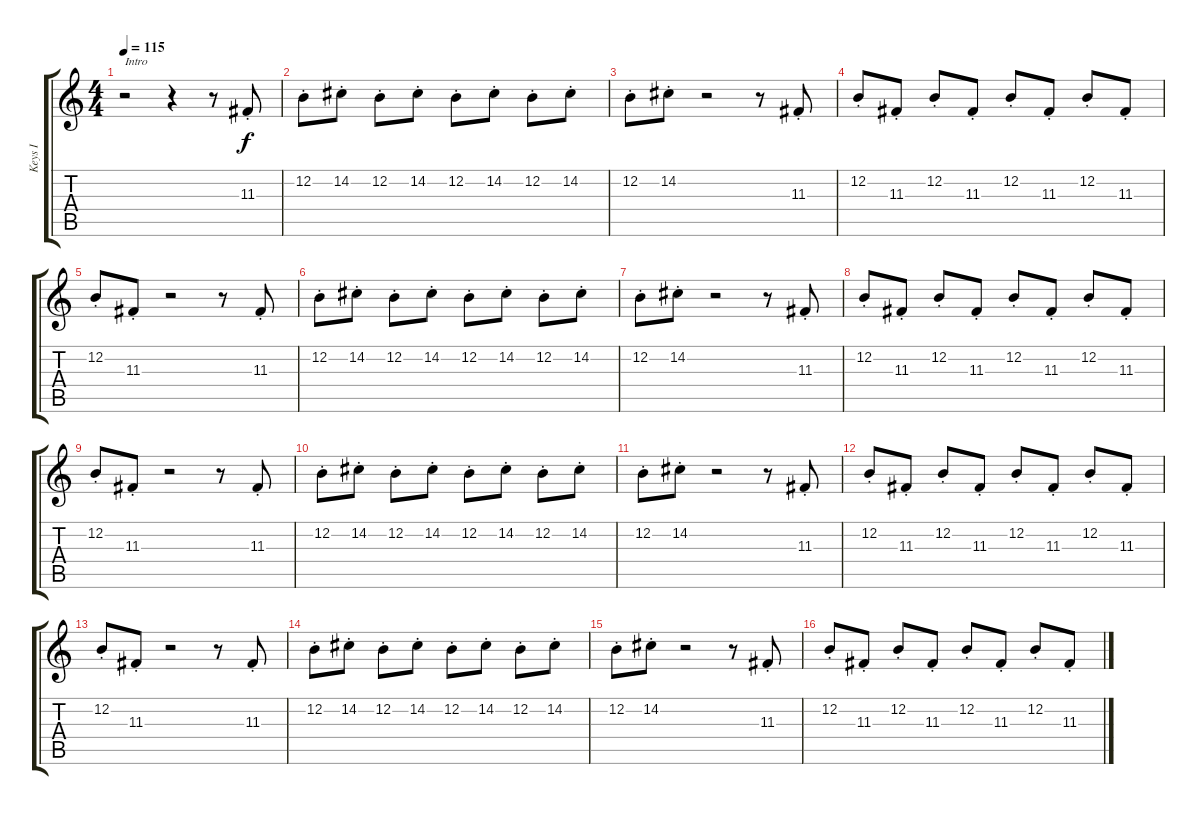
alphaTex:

\track ("Keys I" "Keys I") {instrument synthbrass2}
\staff {score tabs}
\tuning (E4 B3 G3 D3 A2 E2) {hide}
\ts (4 4)
\tempo 115
\clef g2
\ks c
r.2{txt "Intro" dy f instrument synthbrass2} r.4 r.8 11.3{st}.8{volume 0} |
12.2{st}.8 14.2{st}.8 12.2{st}.8 14.2{st}.8 12.2{st}.8 14.2{st}.8 12.2{st}.8 14.2{st}.8 |
12.2{st}.8 14.2{st}.8 r.2 r.8{volume 13} 11.3{st}.8{volume 0} |
12.2{st}.8 11.3{st}.8 12.2{st}.8 11.3{st}.8 12.2{st}.8 11.3{st}.8 12.2{st}.8 11.3{st}.8 |
12.2{st}.8 11.3{st}.8 r.2 r.8{volume 13} 11.3{st}.8{volume 0} |
12.2{st}.8 14.2{st}.8 12.2{st}.8 14.2{st}.8 12.2{st}.8 14.2{st}.8 12.2{st}.8 14.2{st}.8 |
12.2{st}.8 14.2{st}.8 r.2 r.8{volume 13} 11.3{st}.8{volume 0} |
12.2{st}.8 11.3{st}.8 12.2{st}.8 11.3{st}.8 12.2{st}.8 11.3{st}.8 12.2{st}.8 11.3{st}.8 |
12.2{st}.8 11.3{st}.8 r.2 r.8{volume 13} 11.3{st}.8{volume 0} |
12.2{st}.8 14.2{st}.8 12.2{st}.8 14.2{st}.8 12.2{st}.8 14.2{st}.8 12.2{st}.8 14.2{st}.8 |
12.2{st}.8 14.2{st}.8 r.2 r.8{volume 13} 11.3{st}.8{volume 0} |
12.2{st}.8 11.3{st}.8 12.2{st}.8 11.3{st}.8 12.2{st}.8 11.3{st}.8 12.2{st}.8 11.3{st}.8 |
12.2{st}.8 11.3{st}.8 r.2 r.8{volume 13} 11.3{st}.8{volume 0} |
12.2{st}.8 14.2{st}.8 12.2{st}.8 14.2{st}.8 12.2{st}.8 14.2{st}.8 12.2{st}.8 14.2{st}.8 |
12.2{st}.8 14.2{st}.8 r.2 r.8{volume 13} 11.3{st}.8{volume 0} |
12.2{st}.8 11.3{st}.8 12.2{st}.8 11.3{st}.8 12.2{st}.8 11.3{st}.8 12.2{st}.8 11.3{st}.8
